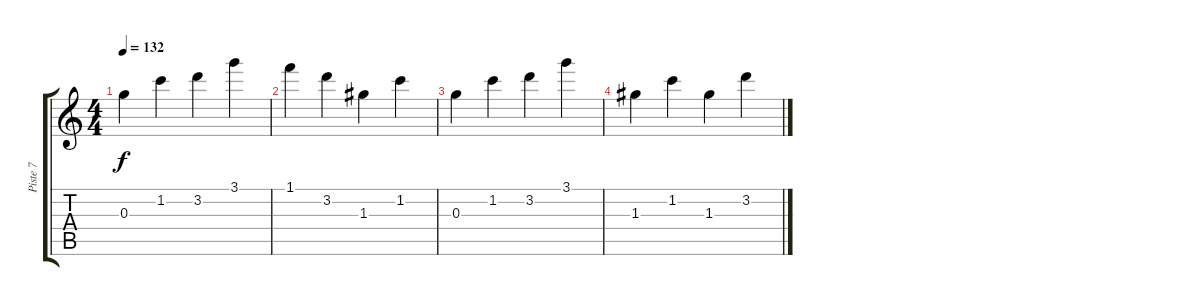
\track ("Piste 7" "Piste 7") {instrument celesta}
\staff {score tabs}
\tuning (E6 B5 G5 D5 A4 E4) {hide}
\ts (4 4)
\tempo 132
\clef g2
\ks c
0.3.4{dy f} 1.2.4 3.2.4 3.1.4 |
1.1.4 3.2.4 1.3.4 1.2.4 |
0.3.4 1.2.4 3.2.4 3.1.4 |
1.3.4 1.2.4 1.3.4 3.2.4
